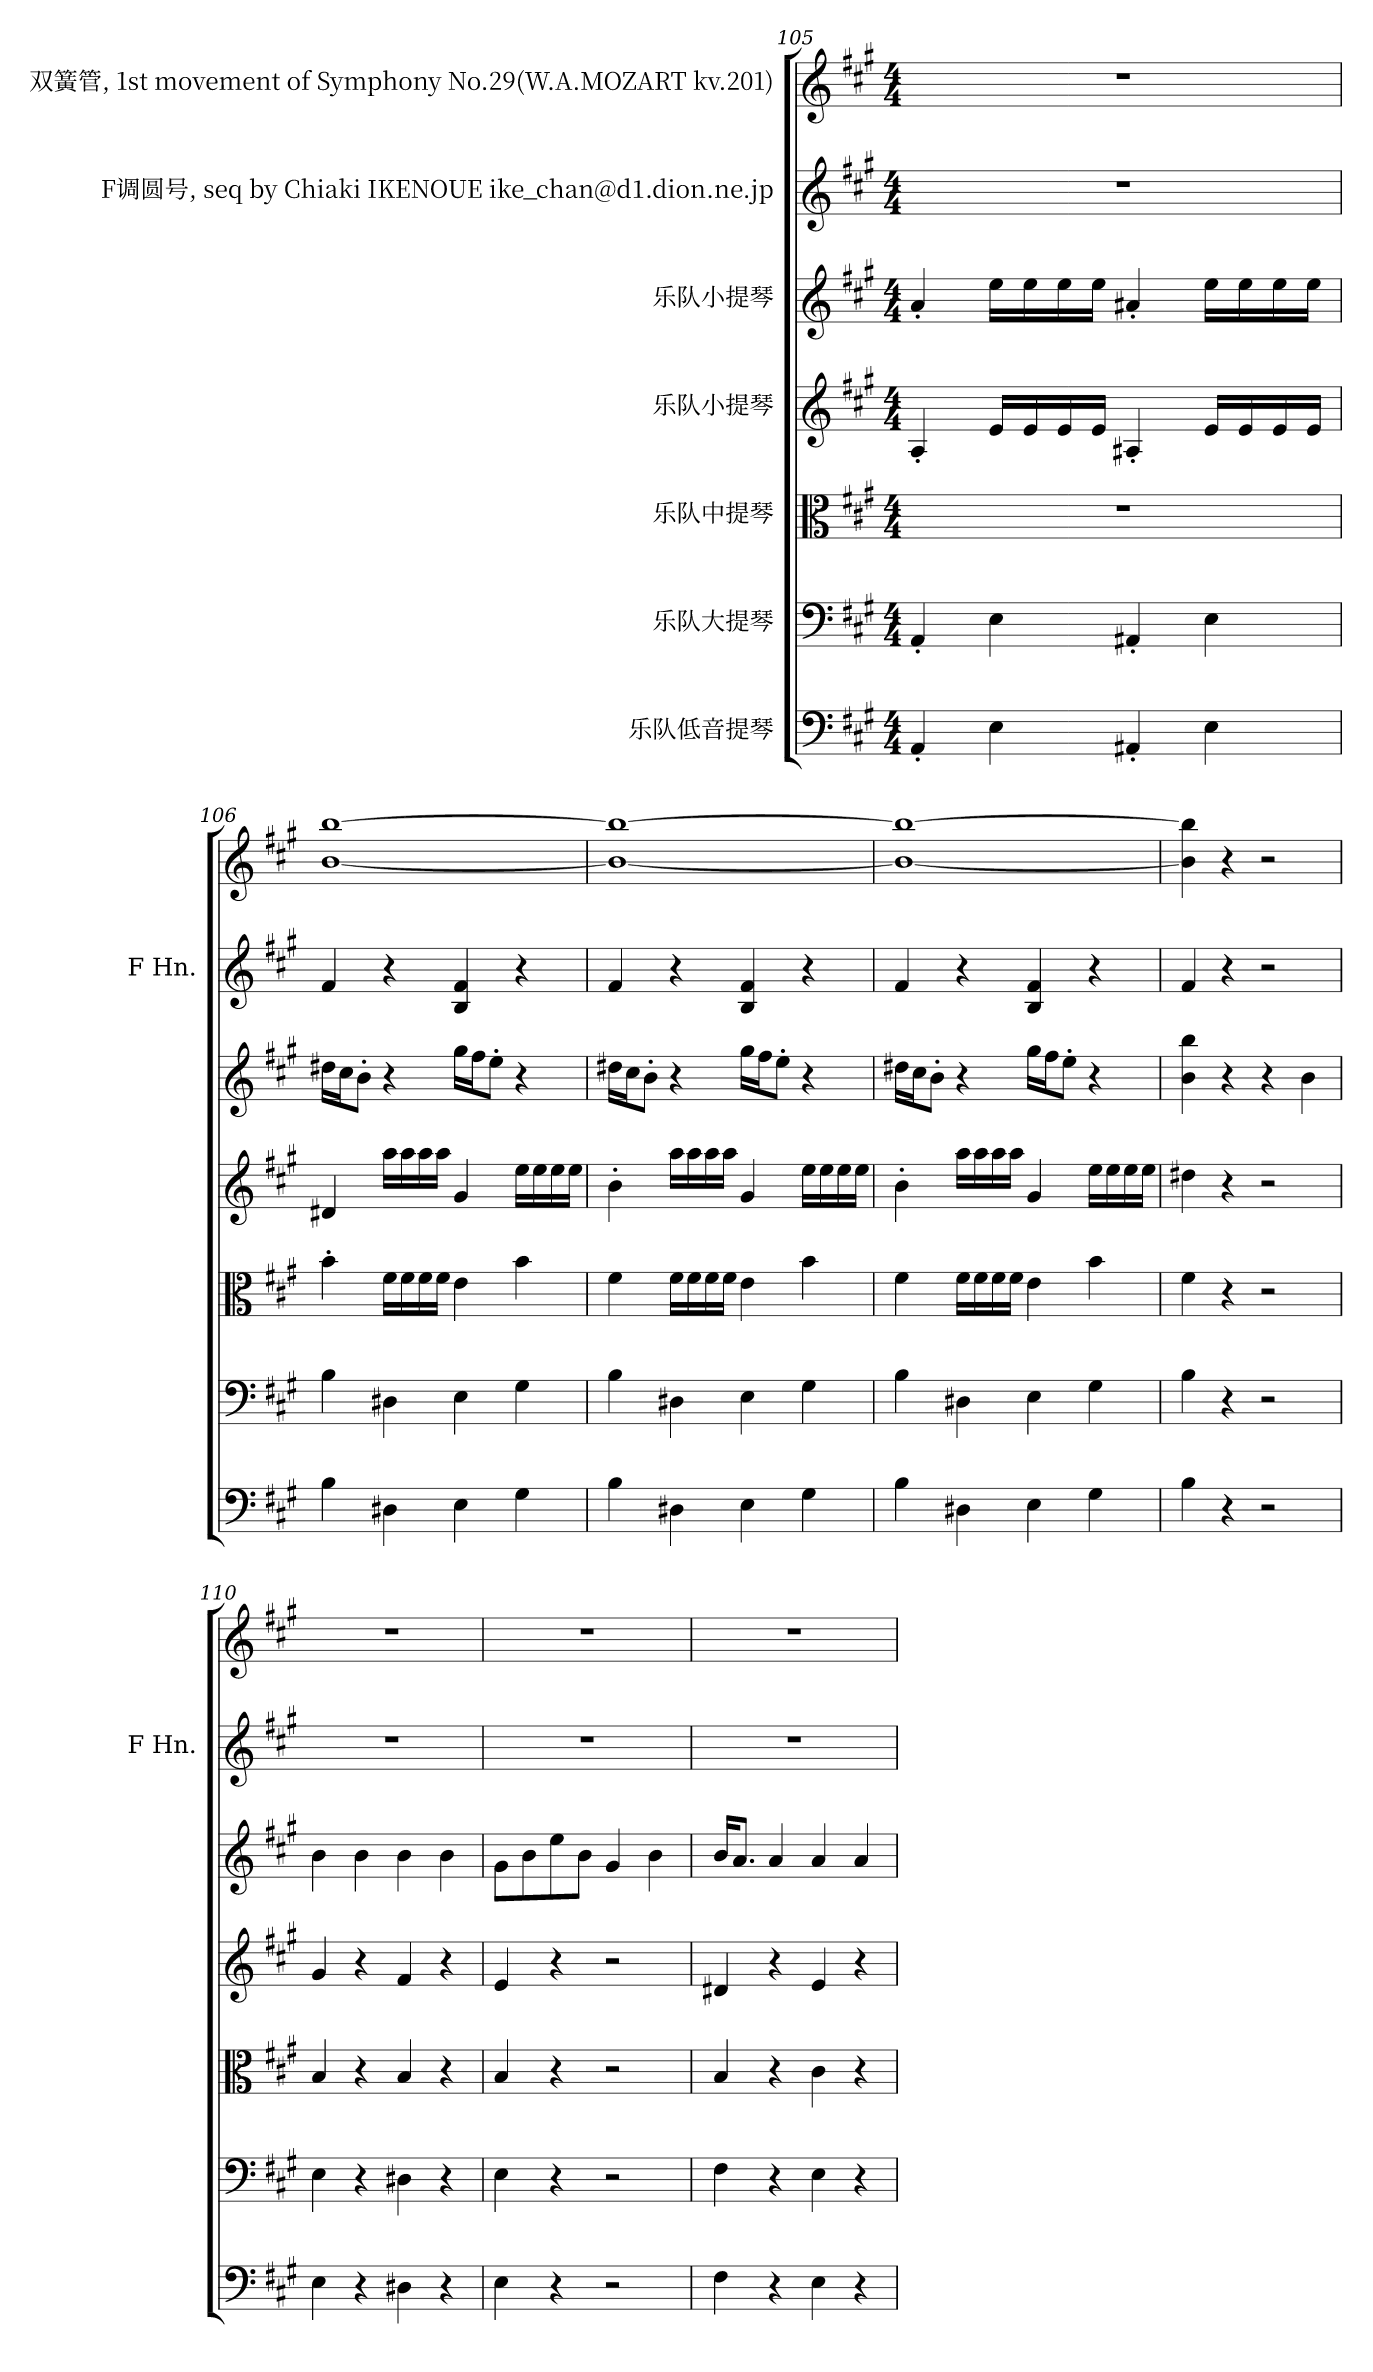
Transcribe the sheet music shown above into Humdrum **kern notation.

**kern	**kern	**kern	**kern	**kern	**kern	**kern
*part7	*part6	*part5	*part4	*part3	*part2	*part1
*staff7	*staff6	*staff5	*staff4	*staff3	*staff2	*staff1
*I"乐队低音提琴	*I"乐队大提琴	*I"乐队中提琴	*I"乐队小提琴	*I"乐队小提琴	*I"F调圆号, seq by Chiaki IKENOUE ike_chan@d1.dion.ne.jp	*I"双簧管, 1st movement of Symphony No.29(W.A.MOZART kv.201)
*	*	*	*	*	*I'F Hn.	*
*clefF4	*clefF4	*clefC3	*clefG2	*clefG2	*clefG2	*clefG2
*ITrd7c12	*	*	*	*	*ITrd4c7	*
*k[f#c#g#]	*k[f#c#g#]	*k[f#c#g#]	*k[f#c#g#]	*k[f#c#g#]	*k[f#c#]	*k[f#c#g#]
*M4/4	*M4/4	*M4/4	*M4/4	*M4/4	*M4/4	*M4/4
=105	=105	=105	=105	=105	=105	=105
4AAA'/	4AA'/	1r	4A'/	4a'/	1r	1r
4EE\	4E\	.	16e/LL	16ee\LL	.	.
.	.	.	16e/	16ee\	.	.
.	.	.	16e/	16ee\	.	.
.	.	.	16e/JJ	16ee\JJ	.	.
4AAA#X'/	4AA#X'/	.	4A#X'/	4a#X'/	.	.
4EE\	4E\	.	16e/LL	16ee\LL	.	.
.	.	.	16e/	16ee\	.	.
.	.	.	16e/	16ee\	.	.
.	.	.	16e/JJ	16ee\JJ	.	.
=106	=106	=106	=106	=106	=106	=106
4BB\	4B\	4b'\	4d#X/	16dd#X\LL	4B/	[1b [1bb
.	.	.	.	16cc#\J	.	.
.	.	.	.	8b'\J	.	.
4DD#X\	4D#X\	16f#\LL	16aa\LL	4r	4r	.
.	.	16f#\	16aa\	.	.	.
.	.	16f#\	16aa\	.	.	.
.	.	16f#\JJ	16aa\JJ	.	.	.
4EE\	4E\	4e\	4g#/	16gg#\LL	4E/ 4B/	.
.	.	.	.	16ff#\J	.	.
.	.	.	.	8ee'\J	.	.
4GG#\	4G#\	4b\	16ee\LL	4r	4r	.
.	.	.	16ee\	.	.	.
.	.	.	16ee\	.	.	.
.	.	.	16ee\JJ	.	.	.
!!LO:PB:g=z
=107	=107	=107	=107	=107	=107	=107
4BB\	4B\	4f#\	4b'\	16dd#X\LL	4B/	1b_ 1bb_
.	.	.	.	16cc#\J	.	.
.	.	.	.	8b'\J	.	.
4DD#X\	4D#X\	16f#\LL	16aa\LL	4r	4r	.
.	.	16f#\	16aa\	.	.	.
.	.	16f#\	16aa\	.	.	.
.	.	16f#\JJ	16aa\JJ	.	.	.
4EE\	4E\	4e\	4g#/	16gg#\LL	4E/ 4B/	.
.	.	.	.	16ff#\J	.	.
.	.	.	.	8ee'\J	.	.
4GG#\	4G#\	4b\	16ee\LL	4r	4r	.
.	.	.	16ee\	.	.	.
.	.	.	16ee\	.	.	.
.	.	.	16ee\JJ	.	.	.
=108	=108	=108	=108	=108	=108	=108
4BB\	4B\	4f#\	4b'\	16dd#X\LL	4B/	1b_ 1bb_
.	.	.	.	16cc#\J	.	.
.	.	.	.	8b'\J	.	.
4DD#X\	4D#X\	16f#\LL	16aa\LL	4r	4r	.
.	.	16f#\	16aa\	.	.	.
.	.	16f#\	16aa\	.	.	.
.	.	16f#\JJ	16aa\JJ	.	.	.
4EE\	4E\	4e\	4g#/	16gg#\LL	4E/ 4B/	.
.	.	.	.	16ff#\J	.	.
.	.	.	.	8ee'\J	.	.
4GG#\	4G#\	4b\	16ee\LL	4r	4r	.
.	.	.	16ee\	.	.	.
.	.	.	16ee\	.	.	.
.	.	.	16ee\JJ	.	.	.
=109	=109	=109	=109	=109	=109	=109
4BB\	4B\	4f#\	4dd#X\	4b\ 4bb\	4B/	4b\] 4bb\]
4r	4r	4r	4r	4r	4r	4r
2r	2r	2r	2r	4r	2r	2r
.	.	.	.	4b\	.	.
=110	=110	=110	=110	=110	=110	=110
4EE\	4E\	4B/	4g#/	4b\	1r	1r
4r	4r	4r	4r	4b\	.	.
4DD#X\	4D#X\	4B/	4f#/	4b\	.	.
4r	4r	4r	4r	4b\	.	.
!!LO:PB:g=z
=111	=111	=111	=111	=111	=111	=111
4EE\	4E\	4B/	4e/	8g#\L	1r	1r
.	.	.	.	8b\	.	.
4r	4r	4r	4r	8ee\	.	.
.	.	.	.	8b\J	.	.
2r	2r	2r	2r	4g#/	.	.
.	.	.	.	4b\	.	.
=112	=112	=112	=112	=112	=112	=112
4FF#\	4F#\	4B/	4d#X/	16b/KL	1r	1r
.	.	.	.	8.a/J	.	.
4r	4r	4r	4r	4a/	.	.
4EE\	4E\	4c#\	4e/	4a/	.	.
4r	4r	4r	4r	4a/	.	.
=	=	=	=	=	=	=
*-	*-	*-	*-	*-	*-	*-
